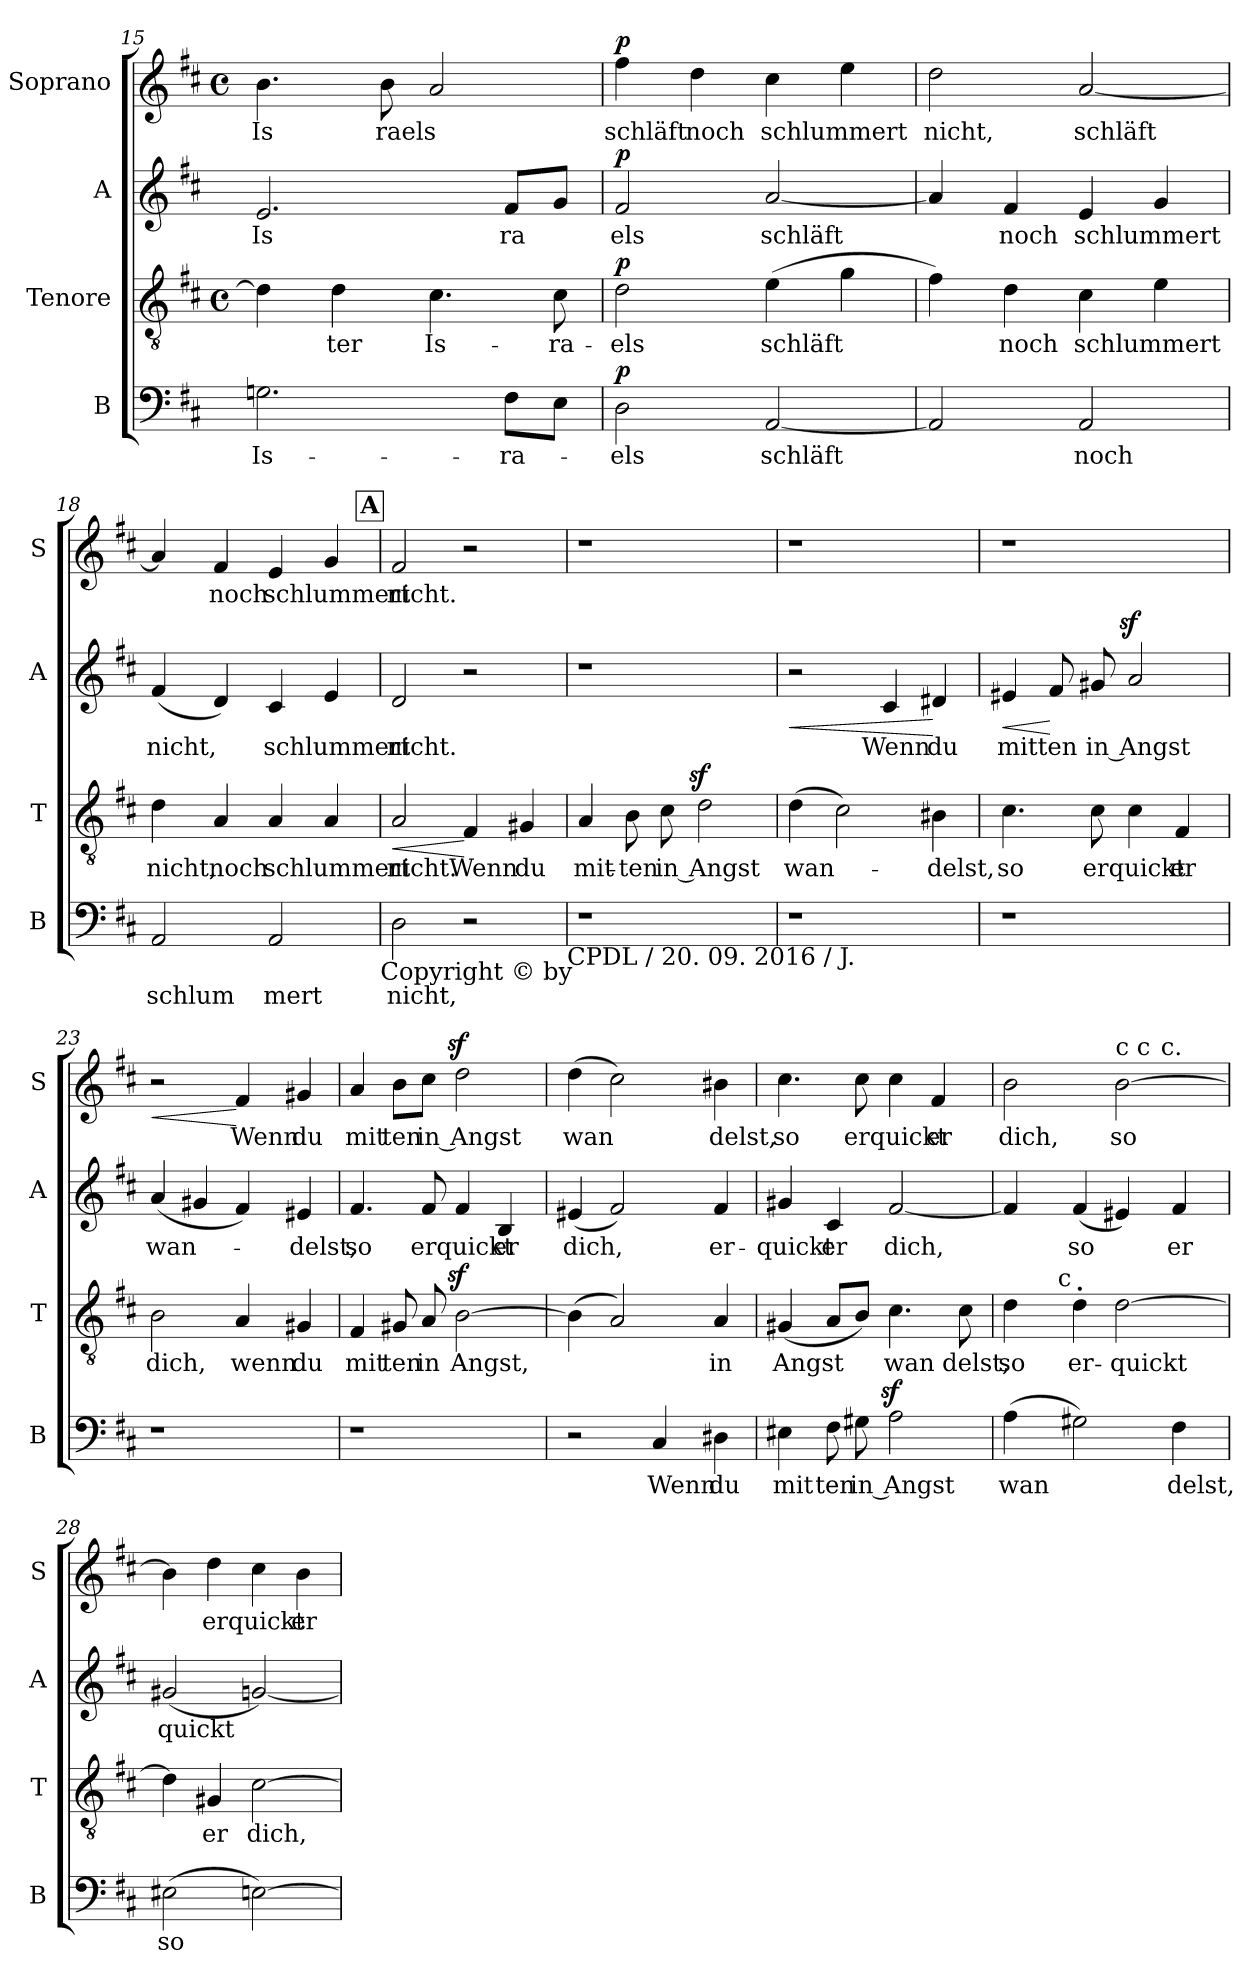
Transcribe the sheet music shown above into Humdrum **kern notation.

**kern	**text	**dynam	**kern	**text	**dynam	**kern	**text	**dynam	**kern	**text	**dynam
*part4	*part4	*part4	*part3	*part3	*part3	*part2	*part2	*part2	*part1	*part1	*part1
*staff4	*staff4	*staff4	*staff3	*staff3	*staff3	*staff2	*staff2	*staff2	*staff1	*staff1	*staff1
*I"B	*	*	*I"Tenore	*	*	*I"A	*	*	*I"Soprano	*	*
*I'B	*	*	*I'T	*	*	*I'A	*	*	*I'S	*	*
*clefF4	*	*	*clefGv2	*	*	*clefG2	*	*	*clefG2	*	*
*k[f#c#]	*	*	*k[f#c#]	*	*	*k[f#c#]	*	*	*k[f#c#]	*	*
*D:	*	*	*D:	*	*	*D:	*	*	*D:	*	*
*	*	*	*M4/4	*	*	*	*	*	*M4/4	*	*
*	*	*	*met(c)	*	*	*	*	*	*met(c)	*	*
=15	=15	=15	=15	=15	=15	=15	=15	=15	=15	=15	=15
!	!LO:LY:b:cj	!	!	!	!	!	!LO:LY:b:cj	!	!	!LO:LY:b:cj	!
2.Gn\	Is-	.	4d\]	.	.	2.e/	Is	.	4.b\	Is	.
!	!	!	!	!LO:LY:b:cj	!	!	!	!	!	!	!
.	.	.	4d\	-ter	.	.	.	.	.	.	.
!	!	!	!	!	!	!	!	!	!	!LO:LY:b	!
.	.	.	.	.	.	.	.	.	8b\	raels	.
!	!	!	!	!LO:LY:b:cj	!	!	!	!	!	!	!
.	.	.	4.c#\	Is-	.	.	.	.	2a/	.	.
!	!LO:LY:b:cj	!	!	!	!	!	!LO:LY:b:cj	!	!	!	!
8F#\L	-ra-	.	.	.	.	8f#/L	ra	.	.	.	.
!	!	!	!	!LO:LY:b:cj	!	!	!	!	!	!	!
8E\J	.	.	8c#\	-ra-	.	8g/J	.	.	.	.	.
=16	=16	=16	=16	=16	=16	=16	=16	=16	=16	=16	=16
!	!LO:LY:b:cj	!LO:DY:a	!	!LO:LY:b:cj	!LO:DY:a	!	!LO:LY:b:cj	!LO:DY:a	!	!LO:LY:b:cj	!LO:DY:a
2D\	-els	p	2d\	-els	p	2f#/	els	p	4ff#\	schläft	p
!	!	!	!	!	!	!	!	!	!	!LO:LY:b:cj	!
.	.	.	.	.	.	.	.	.	4dd\	noch	.
!	!LO:LY:b	!	!	!LO:LY:b	!	!	!LO:LY:b	!	!	!LO:LY:b:cj	!
[>2AA/	schläft	.	(<4e\	schläft	.	[>2a/	schläft	.	4cc#\	schlummert	.
.	.	.	4g\	.	.	.	.	.	4ee\	.	.
!!LO:LB:g=z
=17	=17	=17	=17	=17	=17	=17	=17	=17	=17	=17	=17
!	!	!	!	!	!	!	!	!	!	!LO:LY:b:cj	!
2AA/]	.	.	4f#\)	.	.	4a/]	.	.	2dd\	nicht,	.
!	!	!	!	!LO:LY:b:cj	!	!	!LO:LY:b:cj	!	!	!	!
.	.	.	4d\	noch	.	4f#/	noch	.	.	.	.
!	!LO:LY:b:cj	!	!	!LO:LY:b:cj	!	!	!LO:LY:b:cj	!	!	!LO:LY:b	!
2AA/	noch	.	4c#\	schlummert	.	4e/	schlummert	.	[<2a/	schläft	.
.	.	.	4e\	.	.	4g/	.	.	.	.	.
!!LO:REH:place=s1:a:B:fs=12:t=A:qo=3.8125
=18	=18	=18	=18	=18	=18	=18	=18	=18	=18	=18	=18
!	!LO:LY:b:cj	!	!	!LO:LY:b:cj	!	!	!LO:LY:b	!	!	!	!
2AA/	schlum	.	4d\	nicht,	.	(<4f#/	nicht,	.	4a/]	.	.
!	!	!	!	!LO:LY:b:cj	!	!	!	!	!	!LO:LY:b:cj	!
.	.	.	4A/	noch	.	4d/)	.	.	4f#/	noch	.
!	!LO:LY:b:cj	!	!	!LO:LY:b:cj	!	!	!LO:LY:b:cj	!	!	!LO:LY:b:cj	!
2AA/	mert	.	4A/	schlummert	.	4c#/	schlummert	.	4e/	schlummert	.
.	.	.	4A/	.	.	4e/	.	.	4g/	.	.
!LO:TX:b:t=Copyright © by	!	!	!	!	!	!	!	!	!	!	!
=19	=19	=19	=19	=19	=19	=19	=19	=19	=19	=19	=19
!	!LO:LY:b:cj	!	!	!LO:LY:b:cj	!LO:HP:b	!	!LO:LY:b:cj	!	!	!LO:LY:b:cj	!
2D\	nicht,	.	2A/	nicht.	<	2d/	nicht.	.	2f#/	nicht.	.
!	!	!	!	!LO:LY:b:cj	!	!	!	!	!	!	!
2r	.	.	4F#/	Wenn	[	2r	.	.	2r	.	.
!	!	!	!	!LO:LY:b:cj	!	!	!	!	!	!	!
.	.	.	4G#X/	du	.	.	.	.	.	.	.
!LO:TX:b:t=CPDL / 20. 09. 2016 / J.	!	!	!	!	!	!	!	!	!	!	!
=20	=20	=20	=20	=20	=20	=20	=20	=20	=20	=20	=20
!	!	!	!	!LO:LY:b:cj	!	!	!	!	!	!	!
*	*	*	*^	*	*	*	*	*	*	*	*
1r	.	.	4A/	4ryy	mit-	.	1r	.	.	1r	.	.
!	!	!	!	!	!LO:LY:b:cj	!	!	!	!	!	!	!
.	.	.	8B\	8...ryy	-ten	.	.	.	.	.	.	.
!	!	!	!	!	!LO:LY:b:cj	!	!	!	!	!	!	!
.	.	.	8c#\	.	in Angst	.	.	.	.	.	.	.
!	!	!	!	!	!	!LO:DY:a	!	!	!	!	!	!
.	.	.	.	2ryy	.	sf	.	.	.	.	.	.
.	.	.	2d\	.	.	.	.	.	.	.	.	.
.	.	.	.	64ryy	.	.	.	.	.	.	.	.
=21	=21	=21	=21	=21	=21	=21	=21	=21	=21	=21	=21	=21
!	!	!	!	!	!LO:LY:b	!	!	!	!LO:HP:b	!	!	!
*	*	*	*v	*v	*	*	*	*	*	*	*	*
1r	.	.	(>4d\	wan-	.	2r	.	<	1r	.	.
.	.	.	2c#\)	.	.	.	.	.	.	.	.
!	!	!	!	!	!	!	!LO:LY:b:cj	!	!	!	!
.	.	.	.	.	.	4c#/	Wenn	.	.	.	.
!	!	!	!	!LO:LY:b:cj	!	!	!LO:LY:b:cj	!	!	!	!
.	.	.	4B#X\	-delst,	.	4d#X/	du	[	.	.	.
!!LO:PB:g=z
=22	=22	=22	=22	=22	=22	=22	=22	=22	=22	=22	=22
!	!	!	!	!LO:LY:b:cj	!	!	!LO:LY:b:cj	!LO:HP:b	!	!	!
*	*	*	*	*	*	*^	*	*	*	*	*
1r	.	.	4.c#\	so	.	4e#X/	4ryy	mitten	<	1r	.	.
.	.	.	.	.	.	8f#/	8...ryy	.	[	.	.	.
!	!	!	!	!LO:LY:b	!	!	!	!LO:LY:b:cj	!	!	!	!
.	.	.	8c#\	erquickt	.	8g#X/	.	in Angst	.	.	.	.
!	!	!	!	!	!	!	!	!	!LO:DY:a	!	!	!
.	.	.	.	.	.	.	2ryy	.	sf	.	.	.
.	.	.	4c#\	.	.	2a/	.	.	.	.	.	.
!	!	!	!	!LO:LY:b:cj	!	!	!	!	!	!	!	!
.	.	.	4F#/	er	.	.	.	.	.	.	.	.
.	.	.	.	.	.	.	64ryy	.	.	.	.	.
=23	=23	=23	=23	=23	=23	=23	=23	=23	=23	=23	=23	=23
!	!	!	!	!LO:LY:b:cj	!	!	!	!LO:LY:b	!	!	!	!LO:HP:b
*	*	*	*	*	*	*v	*v	*	*	*	*	*
1r	.	.	2B\	dich,	.	(<4a/	wan-	.	2r	.	<
.	.	.	.	.	.	4g#X/	.	.	.	.	.
!	!	!	!	!LO:LY:b:cj	!	!	!	!	!	!LO:LY:b:cj	!
.	.	.	4A/	wenn	.	4f#/)	.	.	4f#/	Wenn	[
!	!	!	!	!LO:LY:b:cj	!	!	!LO:LY:b:cj	!	!	!LO:LY:b:cj	!
.	.	.	4G#X/	du	.	4e#X/	-delst,	.	4g#X/	du	.
=24	=24	=24	=24	=24	=24	=24	=24	=24	=24	=24	=24
!	!	!	!	!LO:LY:b:cj	!	!	!LO:LY:b:cj	!	!	!LO:LY:b:cj	!
*	*	*	*^	*	*	*	*	*	*^	*	*
1r	.	.	4F#/	4ryy	mit	.	4.f#/	so	.	4a/	4ryy	mit	.
!	!	!	!	!	!LO:LY:b:cj	!	!	!	!	!	!	!LO:LY:b:cj	!
.	.	.	8G#X/	8...ryy	ten	.	.	.	.	8b\L	8...ryy	ten	.
!	!	!	!	!	!LO:LY:b:cj	!	!	!LO:LY:b	!	!	!	!LO:LY:b:cj	!
.	.	.	8A/	.	in	.	8f#/	erquickt	.	8cc#\J	.	in Angst	.
!	!	!	!	!	!	!LO:DY:a	!	!	!	!	!	!	!LO:DY:a
.	.	.	.	2ryy	.	sf	.	.	.	.	2ryy	.	sf
!	!	!	!	!	!LO:LY:b	!	!	!	!	!	!	!	!
.	.	.	[>2B\	.	Angst,	.	4f#/	.	.	2dd\	.	.	.
!	!	!	!	!	!	!	!	!LO:LY:b:cj	!	!	!	!	!
.	.	.	.	.	.	.	4B/	er	.	.	.	.	.
.	.	.	.	64ryy	.	.	.	.	.	.	64ryy	.	.
=25	=25	=25	=25	=25	=25	=25	=25	=25	=25	=25	=25	=25	=25
!	!	!	!	!	!	!	!	!LO:LY:b	!	!	!	!LO:LY:b	!
*	*	*	*v	*v	*	*	*	*	*	*v	*v	*	*
2r	.	.	(>4B\]	.	.	(<4e#X/	dich,	.	(>4dd\	wan	.
.	.	.	2A/)	.	.	2f#/)	.	.	2cc#\)	.	.
!	!LO:LY:b:cj	!	!	!	!	!	!	!	!	!	!
4C#/	Wenn	.	.	.	.	.	.	.	.	.	.
!	!LO:LY:b:cj	!	!	!LO:LY:b:cj	!	!	!LO:LY:b:cj	!	!	!LO:LY:b:cj	!
4D#X\	du	.	4A/	in	.	4f#/	er-	.	4b#X\	delst,	.
=26	=26	=26	=26	=26	=26	=26	=26	=26	=26	=26	=26
!	!LO:LY:b:cj	!	!	!LO:LY:b	!	!	!LO:LY:b:cj	!	!	!LO:LY:b:cj	!
*^	*	*	*	*	*	*	*	*	*	*	*
4E#X\	4ryy	mit	.	(<4G#X/	Angst	.	4g#X/	-quickt	.	4.cc#\	so	.
!	!	!LO:LY:b:cj	!	!	!	!	!	!LO:LY:b:cj	!	!	!	!
8F#\	8...ryy	ten	.	8A/L	.	.	4c#/	er	.	.	.	.
!	!	!LO:LY:b:cj	!	!	!	!	!	!	!	!	!LO:LY:b	!
8G#X\	.	in Angst	.	8B/J)	.	.	.	.	.	8cc#\	erquickt	.
!	!	!	!LO:DY:a	!	!	!	!	!	!	!	!	!
.	2ryy	.	sf	.	.	.	.	.	.	.	.	.
!	!	!	!	!	!LO:LY:b:cj	!	!	!LO:LY:b	!	!	!	!
2A\	.	.	.	4.c#\	wan	.	[>2f#/	dich,	.	4cc#\	.	.
!	!	!	!	!	!	!	!	!	!	!	!LO:LY:b:cj	!
.	.	.	.	.	.	.	.	.	.	4f#/	er	.
!	!	!	!	!	!LO:LY:b:cj	!	!	!	!	!	!	!
.	.	.	.	8c#\	delst,	.	.	.	.	.	.	.
.	64ryy	.	.	.	.	.	.	.	.	.	.	.
!!LO:LB:g=z
=27	=27	=27	=27	=27	=27	=27	=27	=27	=27	=27	=27	=27
!	!	!	!	!LO:TX:a:t=c c	!	!	!	!	!	!	!	!
!	!	!LO:LY:b	!	!	!LO:LY:b:cj	!	!	!	!	!	!LO:LY:b:cj	!
*v	*v	*	*	*^	*	*	*	*	*	*^	*	*
(>4A\	wan	.	4d\	8ryy	so	.	4f#/]	.	.	2b\	2ryy	dich,	.
.	.	.	.	16ryy	.	.	.	.	.	.	.	.	.
.	.	.	.	64ryy	.	.	.	.	.	.	.	.	.
!	!	!	!	!LO:TX:a:t=c	!	!	!	!	!	!	!	!	!
.	.	.	.	2ryy	.	.	.	.	.	.	.	.	.
!	!	!	!	!	!LO:LY:b:cj	!	!	!LO:LY:b:cj	!	!	!	!	!
2G#X\)	.	.	4d'>\	.	er-	.	(<4f#/	so	.	.	.	.	.
!	!	!	!	!	!	!	!	!	!	!LO:TX:a:t=c c	!	!	!
!	!	!	!	!	!LO:LY:b	!	!	!	!	!	!	!LO:LY:b:cj	!
.	.	.	[>2d\	.	-quickt	.	4e#X/)	.	.	[>2b\	8..ryy	so	.
.	.	.	.	4ryy	.	.	.	.	.	.	.	.	.
!	!	!	!	!	!	!	!	!	!	!	!LO:TX:a:t=c.	!	!
.	.	.	.	.	.	.	.	.	.	.	4ryy	.	.
!	!LO:LY:b:cj	!	!	!	!	!	!	!LO:LY:b:cj	!	!	!	!	!
4F#\	delst,	.	.	.	.	.	4f#/	er	.	.	.	.	.
.	.	.	.	32.ryy	.	.	.	.	.	.	.	.	.
.	.	.	.	.	.	.	.	.	.	.	32ryy	.	.
=28	=28	=28	=28	=28	=28	=28	=28	=28	=28	=28	=28	=28	=28
!	!LO:LY:b:cj	!	!	!	!	!	!	!LO:LY:b	!	!	!	!	!
*	*	*	*v	*v	*	*	*	*	*	*v	*v	*	*
(>2E#X\	so	.	4d\]	.	.	(<2g#X/	quickt	.	4b\]	.	.
!	!	!	!	!LO:LY:b:cj	!	!	!	!	!	!LO:LY:b	!
.	.	.	4G#X/	er	.	.	.	.	4dd\	erquickt	.
!	!	!	!	!LO:LY:b	!	!	!	!	!	!	!
[>2En\)	.	.	[>2c#\	dich,	.	[<2gn/)	.	.	4cc#\	.	.
!	!	!	!	!	!	!	!	!	!	!LO:LY:b:cj	!
.	.	.	.	.	.	.	.	.	4b\	er	.
=	=	=	=	=	=	=	=	=	=	=	=
*-	*-	*-	*-	*-	*-	*-	*-	*-	*-	*-	*-
